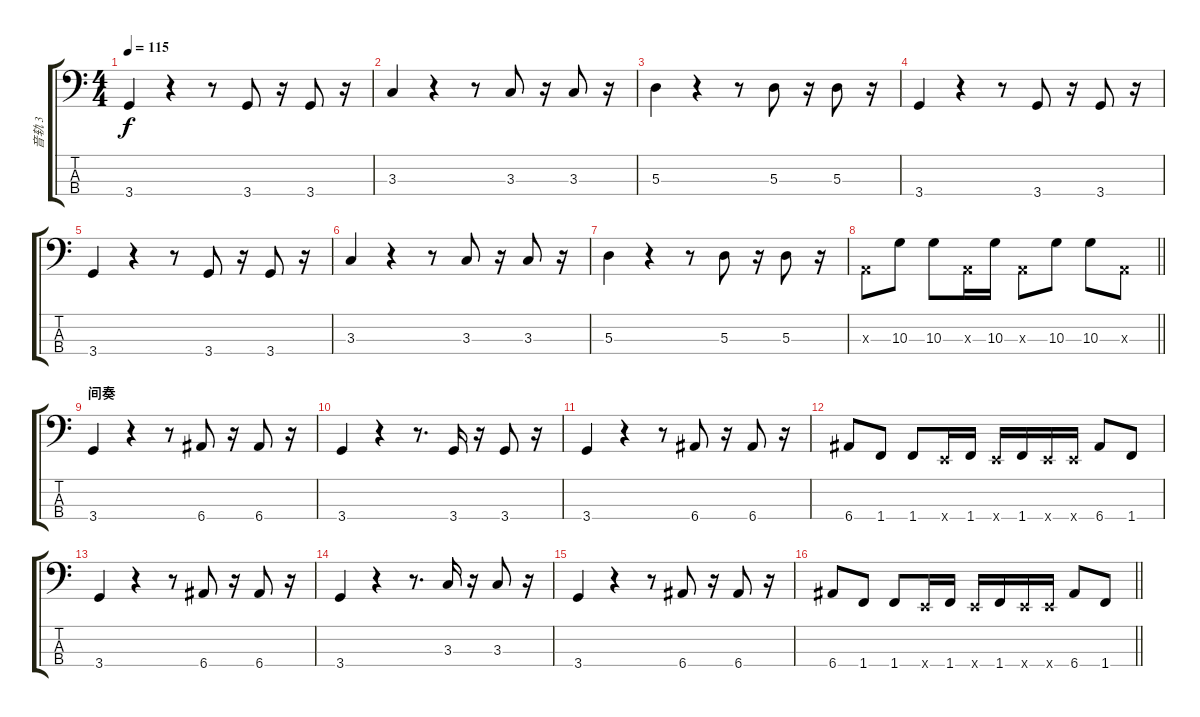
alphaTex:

\track ("音轨 3" "音轨 3") {instrument electricbassfinger}
\staff {score tabs}
\tuning (G2 D2 A1 E1) {hide}
\ts (4 4)
\tempo 115
\clef f4
\ks c
3.4.4{dy f} r.4 r.8 3.4.8 r.16 3.4.8 r.16 |
3.3.4 r.4 r.8 3.3.8 r.16 3.3.8 r.16 |
5.3.4 r.4 r.8 5.3.8 r.16 5.3.8 r.16 |
3.4.4 r.4 r.8 3.4.8 r.16 3.4.8 r.16 |
3.4.4 r.4 r.8 3.4.8 r.16 3.4.8 r.16 |
3.3.4 r.4 r.8 3.3.8 r.16 3.3.8 r.16 |
5.3.4 r.4 r.8 5.3.8 r.16 5.3.8 r.16 |
\barLineRight lightlight
0.3{x}.8 10.3.8 10.3.8 0.3{x}.16 10.3.16 0.3{x}.8 10.3.8 10.3.8 0.3{x}.8 |
\section ("" "间奏")
3.4.4 r.4 r.8 6.4.8 r.16 6.4.8 r.16 |
3.4.4 r.4 r.8{d} 3.4.16 r.16 3.4.8 r.16 |
3.4.4 r.4 r.8 6.4.8 r.16 6.4.8 r.16 |
6.4.8 1.4.8 1.4.8 0.4{x}.16 1.4.16 0.4{x}.16 1.4.16 0.4{x}.16 0.4{x}.16 6.4.8 1.4.8 |
3.4.4 r.4 r.8 6.4.8 r.16 6.4.8 r.16 |
3.4.4 r.4 r.8{d} 3.3.16 r.16 3.3.8 r.16 |
3.4.4 r.4 r.8 6.4.8 r.16 6.4.8 r.16 |
\barLineRight lightlight
6.4.8 1.4.8 1.4.8 0.4{x}.16 1.4.16 0.4{x}.16 1.4.16 0.4{x}.16 0.4{x}.16 6.4.8 1.4.8
